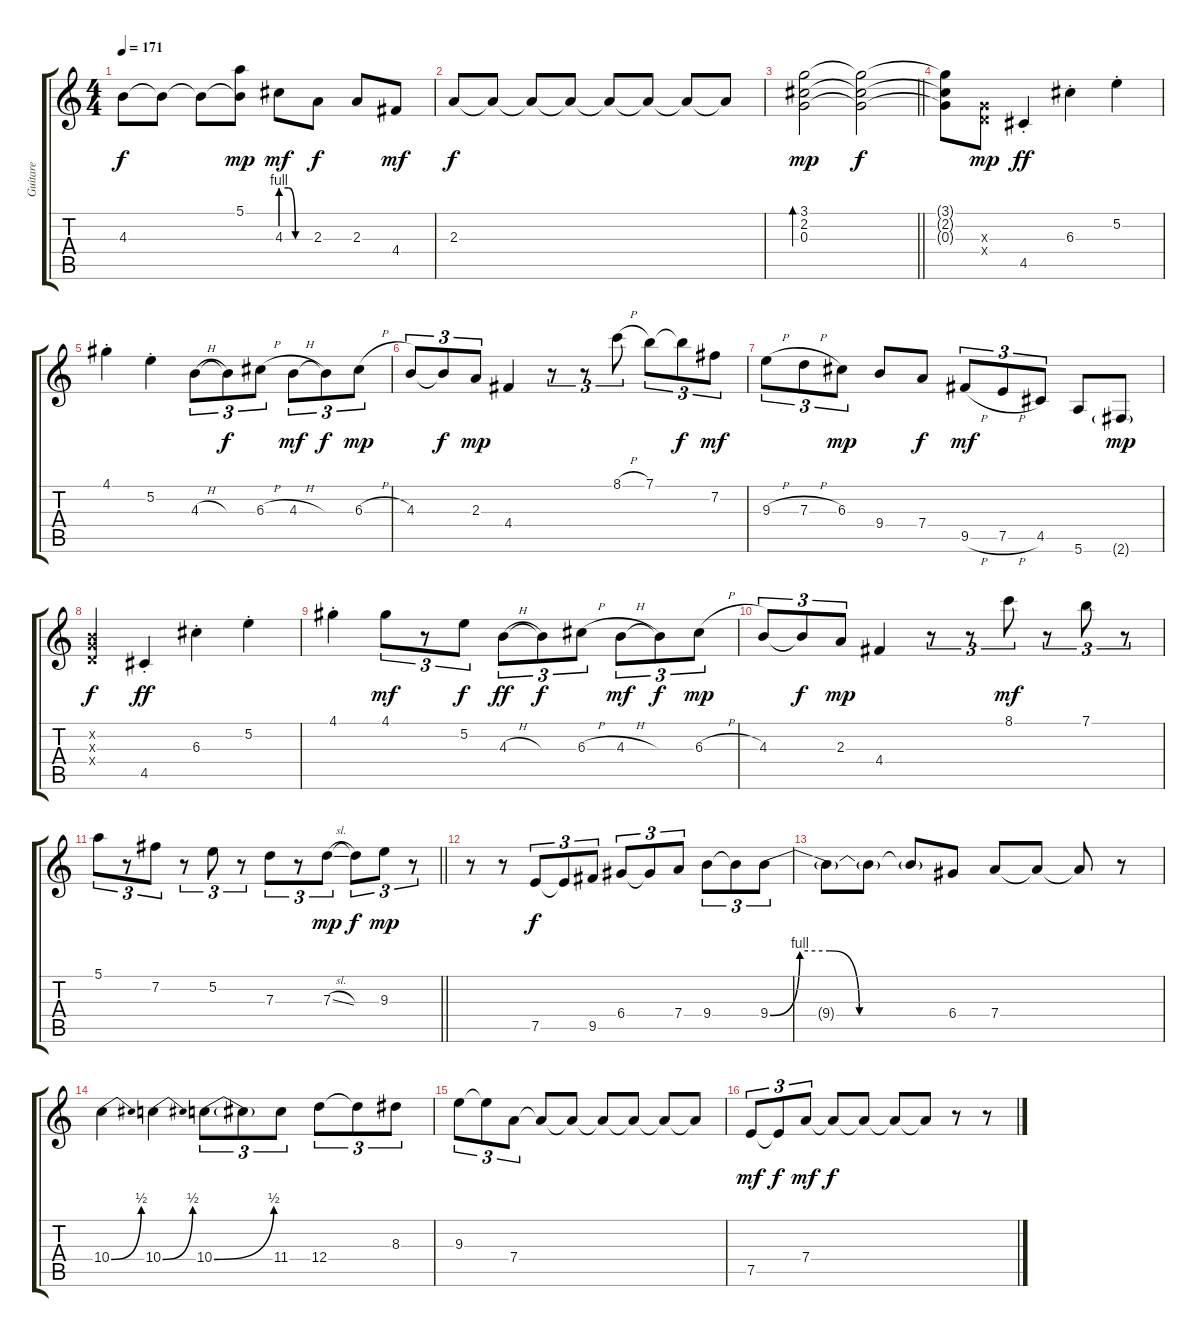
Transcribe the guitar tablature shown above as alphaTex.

\track ("Guitare" "Guitare") {instrument distortionguitar}
\staff {score tabs}
\tuning (E4 B3 G3 D3 A2 E2) {hide}
\ts (4 4)
\tempo 171
\clef g2
\ks c
4.3{t}.8{dy f} 4.3{t}.8 4.3{t}.8 (5.1 4.3{t}).8{dy mp} 4.3{be (custom 0 4 15 4 30 0 60 0)}.8{dy mf} 2.3.8{dy f} 2.3.8 4.4.8{dy mf} |
2.3.8{dy f} 2.3{t}.8 2.3{t}.8 2.3{t}.8 2.3{t}.8 2.3{t}.8 2.3{t}.8 2.3{t}.8 |
\barLineRight lightlight
(3.1 2.2 0.3).2{bd 480 dy mp volume 5} (3.1{t} 2.2{t} 0.3{t}).2{dy f} |
\section ("" "")
(3.1{t} 2.2{t} 0.3{t}).8 (0.3{x} 0.4{x}).8{dy mp volume 11} 4.5{st}.4{dy ff} 6.3{st}.4 5.2{st}.4 |
4.1{st}.4 5.2{st}.4 4.3{h}.8{tu (3 2)} 4.3{t}.8{tu (3 2) dy f} 6.3{h}.8{tu (3 2)} 4.3{h}.8{tu (3 2) dy mf} 4.3{t}.8{tu (3 2) dy f} 6.3{h}.8{tu (3 2) dy mp} |
4.3.8{tu (3 2)} 4.3{t}.8{tu (3 2) dy f} 2.3.8{tu (3 2) dy mp} 4.4.4 r.8{tu (3 2)} r.8{tu (3 2)} 8.1{h}.8{tu (3 2)} 7.1.8{tu (3 2)} 7.1{t}.8{tu (3 2) dy f} 7.2.8{tu (3 2) dy mf} |
9.3{h}.8{tu (3 2)} 7.3{h}.8{tu (3 2)} 6.3.8{tu (3 2) dy mp} 9.4.8 7.4.8{dy f} 9.5{h}.8{tu (3 2) dy mf} 7.5{h}.8{tu (3 2)} 4.5.8{tu (3 2)} 5.6.8 2.6{g}.8{dy mp} |
(0.2{x} 0.3{x} 0.4{x}).4{dy f} 4.5{st}.4{dy ff} 6.3{st}.4 5.2{st}.4 |
4.1{st}.4 4.1.8{tu (3 2) dy mf} r.8{tu (3 2)} 5.2.8{tu (3 2) dy f} 4.3{h}.8{tu (3 2) dy ff} 4.3{t}.8{tu (3 2) dy f} 6.3{h}.8{tu (3 2)} 4.3{h}.8{tu (3 2) dy mf} 4.3{t}.8{tu (3 2) dy f} 6.3{h}.8{tu (3 2) dy mp} |
4.3.8{tu (3 2)} 4.3{t}.8{tu (3 2) dy f} 2.3.8{tu (3 2) dy mp} 4.4.4 r.8{tu (3 2)} r.8{tu (3 2)} 8.1.8{tu (3 2) dy mf} r.8{tu (3 2)} 7.1.8{tu (3 2)} r.8{tu (3 2)} |
\barLineRight lightlight
5.1.8{tu (3 2)} r.8{tu (3 2)} 7.2.8{tu (3 2)} r.8{tu (3 2)} 5.2.8{tu (3 2)} r.8{tu (3 2)} 7.3.8{tu (3 2)} r.8{tu (3 2)} 7.3{sl}.8{tu (3 2) dy mp} 7.3{t}.8{tu (3 2) dy f} 9.3.8{tu (3 2) dy mp} r.8{tu (3 2)} |
\section ("" "")
r.8 r.8 7.5.8{tu (3 2) dy f} 7.5{t}.8{tu (3 2)} 9.5.8{tu (3 2)} 6.4.8{tu (3 2)} 6.4{t}.8{tu (3 2)} 7.4.8{tu (3 2)} 9.4.8{tu (3 2)} 9.4{t}.8{tu (3 2)} 9.4{be (custom 0 0 10 4 20 4 30 0 60 0)}.8{tu (3 2)} |
9.4{t}.8 9.4{t}.8 9.4{t}.8 6.4.8 7.4.8 7.4{t}.8 7.4{t}.8 r.8 |
10.4{be (bend 0 0 60 2)}.4 10.4{be (bend 0 0 60 2)}.4 10.4{be (bend 0 0 60 2)}.8{tu (3 2)} 10.4{t}.8{tu (3 2)} 11.4.8{tu (3 2)} 12.4.8{tu (3 2)} 12.4{t}.8{tu (3 2)} 8.3.8{tu (3 2)} |
9.3.8{tu (3 2)} 9.3{t}.8{tu (3 2)} 7.4.8{tu (3 2)} 7.4{t}.8 7.4{t}.8 7.4{t}.8 7.4{t}.8 7.4{t}.8 7.4{t}.8{volume 16 instrument electricguitarclean} |
7.5.8{tu (3 2) dy mf} 7.5{t}.8{tu (3 2) dy f} 7.4.8{tu (3 2) dy mf} 7.4{t}.8{dy f} 7.4{t}.8 7.4{t}.8 7.4{t}.8 r.8 r.8
